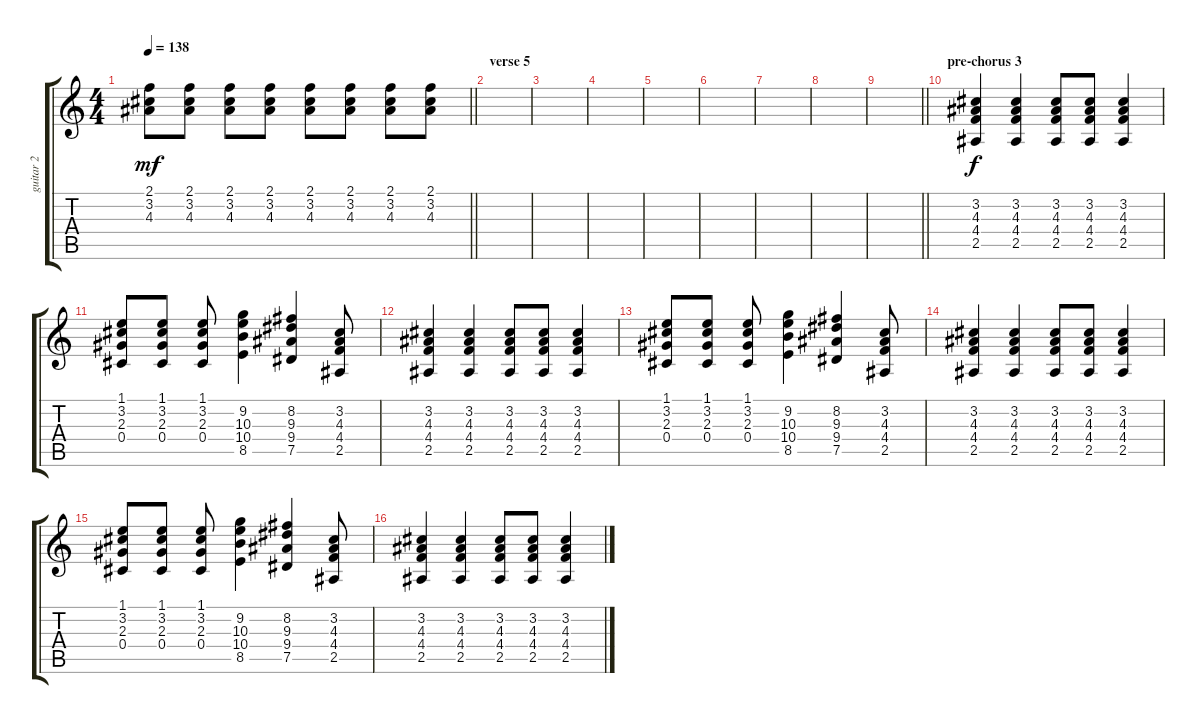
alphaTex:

\track ("guitar 2" "guitar 2") {instrument overdrivenguitar}
\staff {score tabs}
\tuning (Eb4 Bb3 Gb3 Db3 Ab2 Eb2) {hide}
\ts (4 4)
\tempo 138
\clef g2
\barLineRight lightlight
\ks c
(2.1 3.2 4.3).8{dy mf} (2.1 3.2 4.3).8 (2.1 3.2 4.3).8 (2.1 3.2 4.3).8 (2.1 3.2 4.3).8 (2.1 3.2 4.3).8 (2.1 3.2 4.3).8 (2.1 3.2 4.3).8 |
\section ("" "verse 5")
|
|
|
|
|
|
|
\barLineRight lightlight
|
\section ("" "pre-chorus 3")
(3.2 4.3 4.4 2.5).4{dy f} (3.2 4.3 4.4 2.5).4 (3.2 4.3 4.4 2.5).8 (3.2 4.3 4.4 2.5).8 (3.2 4.3 4.4 2.5).4 |
(1.1 3.2 2.3 0.4).8 (1.1 3.2 2.3 0.4).8 (1.1 3.2 2.3 0.4).8 (9.2 10.3 10.4 8.5).4 (8.2 9.3 9.4 7.5).4 (3.2 4.3 4.4 2.5).8 |
(3.2 4.3 4.4 2.5).4 (3.2 4.3 4.4 2.5).4 (3.2 4.3 4.4 2.5).8 (3.2 4.3 4.4 2.5).8 (3.2 4.3 4.4 2.5).4 |
(1.1 3.2 2.3 0.4).8 (1.1 3.2 2.3 0.4).8 (1.1 3.2 2.3 0.4).8 (9.2 10.3 10.4 8.5).4 (8.2 9.3 9.4 7.5).4 (3.2 4.3 4.4 2.5).8 |
(3.2 4.3 4.4 2.5).4 (3.2 4.3 4.4 2.5).4 (3.2 4.3 4.4 2.5).8 (3.2 4.3 4.4 2.5).8 (3.2 4.3 4.4 2.5).4 |
(1.1 3.2 2.3 0.4).8 (1.1 3.2 2.3 0.4).8 (1.1 3.2 2.3 0.4).8 (9.2 10.3 10.4 8.5).4 (8.2 9.3 9.4 7.5).4 (3.2 4.3 4.4 2.5).8 |
(3.2 4.3 4.4 2.5).4 (3.2 4.3 4.4 2.5).4 (3.2 4.3 4.4 2.5).8 (3.2 4.3 4.4 2.5).8 (3.2 4.3 4.4 2.5).4
